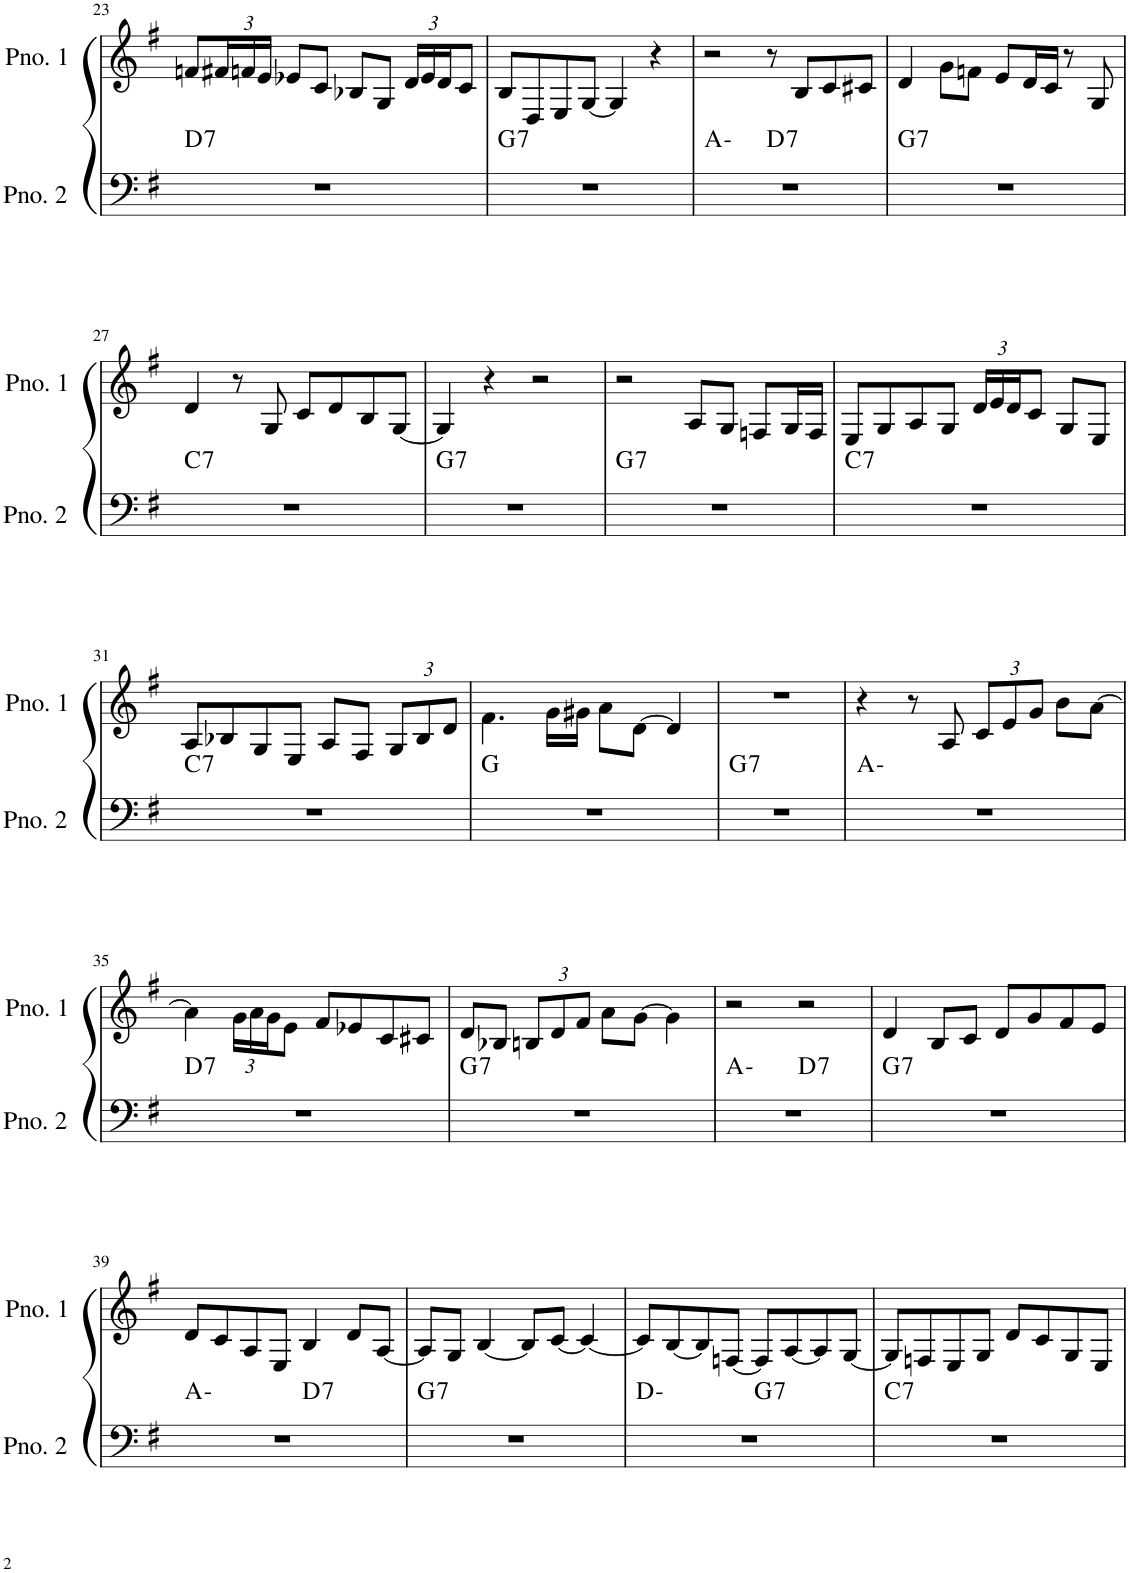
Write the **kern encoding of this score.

**kern	**harte	**kern
*part2	*part2	*part1
*staff2	*	*staff1
*I"ピアノ 2	*	*I"ピアノ 1
!!LO:PB:g=z
*clefF4	*	*clefG2
*k[f#]	*	*k[f#]
*M4/4	*	*M4/4
=23	=23	=23
!	!LO:H:kt=7	!
1r	D:7	8fn/L
*	*	*Xbrackettup
.	.	24f#X/L
.	.	24fn/
.	.	24e/JJ
.	.	8e-X/L
.	.	8c/J
.	.	8B-X/L
.	.	8G/J
.	.	24d/LL
.	.	24e-/
.	.	24d/J
.	.	8c/J
=24	=24	=24
!	!LO:H:kt=7	!
1r	G:7	8B/L
.	.	8D/
.	.	8E/
.	.	[8G/J
.	.	4G/]
.	.	4r
=25	=25	=25
*^	*	*
1r	2ryy	A:min	2r
!	!	!LO:H:kt=7	!
.	2ryy	D:7	8r
.	.	.	8B/L
.	.	.	8c/
.	.	.	8c#X/J
=26	=26	=26	=26
!	!	!LO:H:kt=7	!
*v	*v	*	*
1r	G:7	4d/
.	.	8g\L
.	.	8fn\J
.	.	8e/L
.	.	16d/L
.	.	16c/JJ
.	.	8r
.	.	8G/
!!LO:LB:g=z
=27	=27	=27
!	!LO:H:kt=7	!
1r	C:7	4d/
.	.	8r
.	.	8G/
.	.	8c/L
.	.	8d/
.	.	8B/
.	.	[8G/J
=28	=28	=28
!	!LO:H:kt=7	!
1r	G:7	4G/]
.	.	4r
.	.	2r
=29	=29	=29
!	!LO:H:kt=7	!
1r	G:7	2r
.	.	8A/L
.	.	8G/J
.	.	8Fn/L
.	.	16G/L
.	.	16F/JJ
=30	=30	=30
!	!LO:H:kt=7	!
1r	C:7	8E/L
.	.	8G/
.	.	8A/
.	.	8G/J
.	.	24d/LL
.	.	24e/
.	.	24d/J
.	.	8c/J
.	.	8G/L
.	.	8E/J
!!LO:LB:g=z
=31	=31	=31
!	!LO:H:kt=7	!
1r	C:7	8A/L
.	.	8B-X/
.	.	8G/
.	.	8E/J
.	.	8A/L
.	.	8F#/J
.	.	12G/L
.	.	12B-/
.	.	12d/J
=32	=32	=32
1r	G:maj	4.f#\
.	.	16g\LL
.	.	16g#X\JJ
.	.	8a\L
.	.	[8d\J
.	.	4d/]
=33	=33	=33
!	!LO:H:kt=7	!
1r	G:7	1r
=34	=34	=34
1r	A:min	4r
.	.	8r
.	.	8A/
.	.	12c/L
.	.	12e/
.	.	12g/J
.	.	8b\L
.	.	[8a\J
!!LO:LB:g=z
=35	=35	=35
!	!LO:H:kt=7	!
1r	D:7	4a\]
.	.	24g\LL
.	.	24a\
.	.	24g\J
.	.	8e\J
.	.	8f#/L
.	.	8e-X/
.	.	8c/
.	.	8c#X/J
=36	=36	=36
!	!LO:H:kt=7	!
1r	G:7	8d/L
.	.	8B-X/J
.	.	12Bn/L
.	.	12d/
.	.	12f#/J
.	.	8a\L
.	.	[8g\J
.	.	4g\]
=37	=37	=37
*^	*	*
1r	2ryy	A:min	2r
!	!	!LO:H:kt=7	!
.	2ryy	D:7	2r
=38	=38	=38	=38
!	!	!LO:H:kt=7	!
*v	*v	*	*
1r	G:7	4d/
.	.	8B/L
.	.	8c/J
.	.	8d/L
.	.	8g/
.	.	8f#/
.	.	8e/J
!!LO:LB:g=z
=39	=39	=39
*^	*	*
1r	2ryy	A:min	8d/L
.	.	.	8c/
.	.	.	8A/
.	.	.	8E/J
!	!	!LO:H:kt=7	!
.	2ryy	D:7	4B/
.	.	.	8d/L
.	.	.	[8A/J
=40	=40	=40	=40
!	!	!LO:H:kt=7	!
*v	*v	*	*
1r	G:7	8A/L]
.	.	8G/J
.	.	[4B/
.	.	8B/L]
.	.	[8c/J
.	.	4c/_
=41	=41	=41
*^	*	*
1r	2ryy	D:min	8c/L]
.	.	.	[8B/
.	.	.	8B/]
.	.	.	[8Fn/J
!	!	!LO:H:kt=7	!
.	2ryy	G:7	8F/L]
.	.	.	[8A/
.	.	.	8A/]
.	.	.	[8G/J
=42	=42	=42	=42
!	!	!LO:H:kt=7	!
*v	*v	*	*
1r	C:7	8G/L]
.	.	8Fn/
.	.	8E/
.	.	8G/J
.	.	8d/L
.	.	8c/
.	.	8G/
.	.	8E/J
=	=	=
*-	*-	*-
